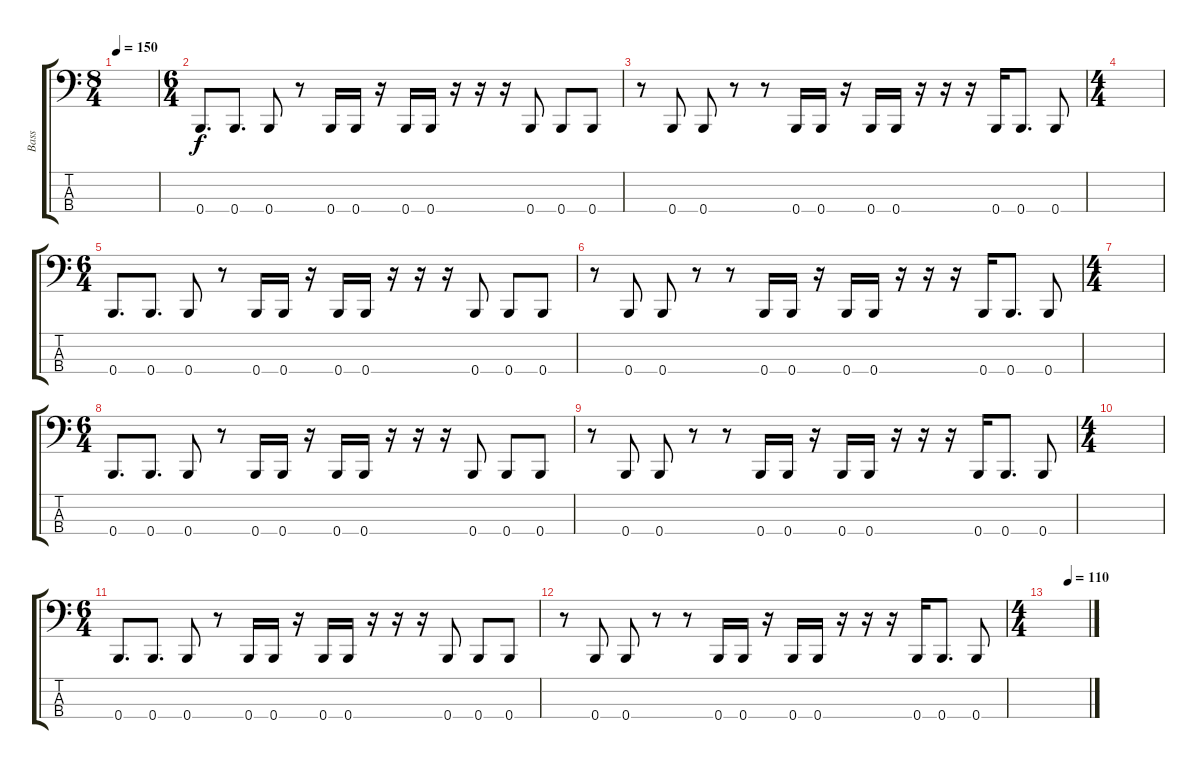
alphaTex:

\track ("Bass" "Bass") {instrument electricbasspick}
\staff {score tabs}
\tuning (E2 B1 Gb1 B0) {hide}
\ts (8 4)
\tempo 150
\clef f4
\ks c
|
\ts (6 4)
0.4.8{d} 0.4.8{d} 0.4.8 r.8 0.4.16 0.4.16 r.16 0.4.16 0.4.16 r.16 r.16 r.16 0.4.8 0.4.8 0.4.8 |
r.8 0.4.8 0.4.8 r.8 r.8 0.4.16 0.4.16 r.16 0.4.16 0.4.16 r.16 r.16 r.16 0.4.16 0.4.8{d} 0.4.8 |
\ts (4 4)
|
\ts (6 4)
0.4.8{d} 0.4.8{d} 0.4.8 r.8 0.4.16 0.4.16 r.16 0.4.16 0.4.16 r.16 r.16 r.16 0.4.8 0.4.8 0.4.8 |
r.8 0.4.8 0.4.8 r.8 r.8 0.4.16 0.4.16 r.16 0.4.16 0.4.16 r.16 r.16 r.16 0.4.16 0.4.8{d} 0.4.8 |
\ts (4 4)
|
\ts (6 4)
0.4.8{d} 0.4.8{d} 0.4.8 r.8 0.4.16 0.4.16 r.16 0.4.16 0.4.16 r.16 r.16 r.16 0.4.8 0.4.8 0.4.8 |
r.8 0.4.8 0.4.8 r.8 r.8 0.4.16 0.4.16 r.16 0.4.16 0.4.16 r.16 r.16 r.16 0.4.16 0.4.8{d} 0.4.8 |
\ts (4 4)
|
\ts (6 4)
0.4.8{d} 0.4.8{d} 0.4.8 r.8 0.4.16 0.4.16 r.16 0.4.16 0.4.16 r.16 r.16 r.16 0.4.8 0.4.8 0.4.8 |
r.8 0.4.8 0.4.8 r.8 r.8 0.4.16 0.4.16 r.16 0.4.16 0.4.16 r.16 r.16 r.16 0.4.16 0.4.8{d} 0.4.8 |
\ts (4 4)
\tempo (110 0.5)
